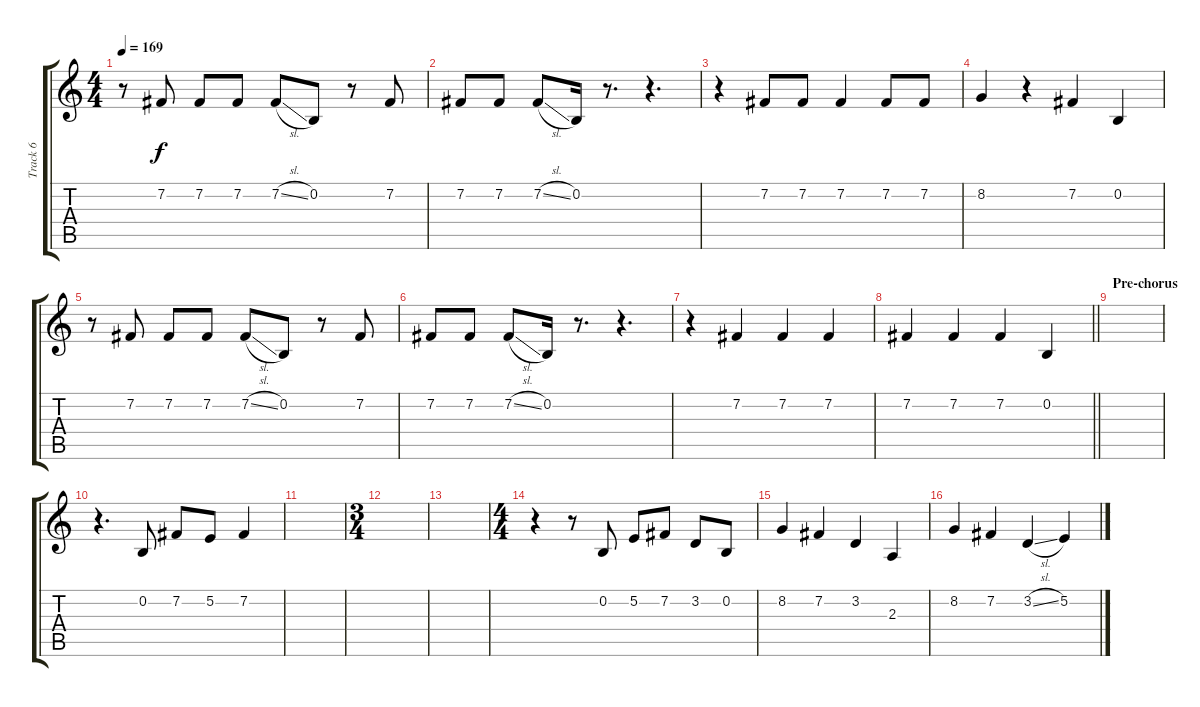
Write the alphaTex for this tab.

\track ("Track 6" "Track 6") {instrument tenorsax}
\staff {score tabs}
\tuning (E4 B3 G3 D3 A2 E2) {hide}
\ts (4 4)
\tempo 169
\clef g2
\ks c
r.8{dy f} 7.2.8 7.2.8 7.2.8 7.2{sl}.8 0.2.8 r.8 7.2.8 |
7.2.8 7.2.8 7.2{sl}.8 0.2.16 r.8{d} r.4{d} |
r.4 7.2.8 7.2.8 7.2.4 7.2.8 7.2.8 |
8.2.4 r.4 7.2.4 0.2.4 |
r.8 7.2.8 7.2.8 7.2.8 7.2{sl}.8 0.2.8 r.8 7.2.8 |
7.2.8 7.2.8 7.2{sl}.8 0.2.16 r.8{d} r.4{d} |
r.4 7.2.4 7.2.4 7.2.4 |
\barLineRight lightlight
7.2.4 7.2.4 7.2.4 0.2.4 |
\section ("" "Pre-chorus")
|
r.4{d} 0.2.8 7.2.8 5.2.8 7.2.4 |
|
\ts (3 4)
|
|
\ts (4 4)
r.4 r.8 0.2.8 5.2.8 7.2.8 3.2.8 0.2.8 |
8.2.4 7.2.4 3.2.4 2.3.4 |
8.2.4 7.2.4 3.2{sl}.4 5.2{sl}.4
